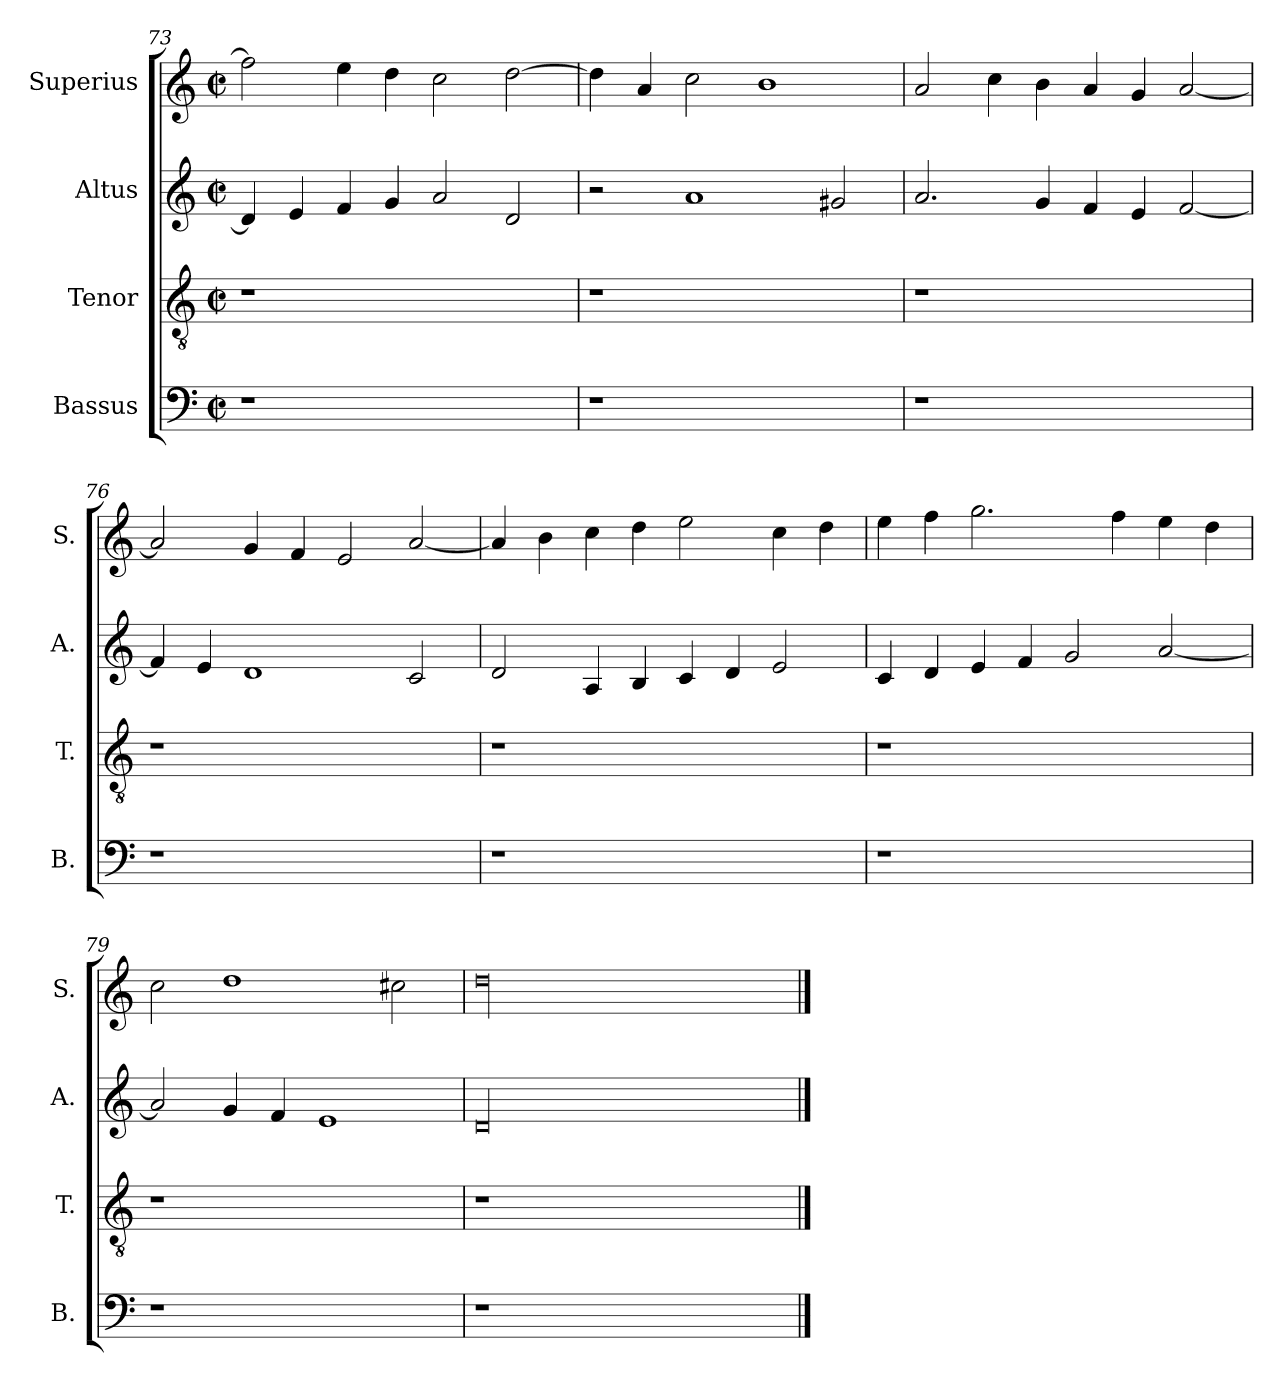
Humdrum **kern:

**kern	**kern	**kern	**kern
*part4	*part3	*part2	*part1
*staff4	*staff3	*staff2	*staff1
*I"Bassus	*I"Tenor	*I"Altus	*I"Superius
*I'B.	*I'T.	*I'A.	*I'S.
!!LO:PB:g=z
*clefF4	*clefGv2	*clefG2	*clefG2
*	*ITrd7c12	*	*
*k[]	*k[]	*k[]	*k[]
*C:	*C:	*C:	*C:
*M2/2	*M2/2	*M2/2	*M2/2
*met(c|)	*met(c|)	*met(c|)	*met(c|)
=73	=73	=73	=73
!LO:N:vis=1	!LO:N:vis=1	!	!
1r	1r	4di/]	2ffi\]
.	.	4ei/	.
.	.	4fi/	4eei\
.	.	4gi/	4ddi\
1ryy	1ryy	2ai/	2cci\
.	.	2di/	[>2ddi\
=74	=74	=74	=74
!LO:N:vis=1	!LO:N:vis=1	!	!
1r	1r	2r	4ddi\]
.	.	.	4ai/
.	.	1ai	2cci\
1ryy	1ryy	.	1bi
.	.	2g#Xi/	.
=75	=75	=75	=75
!LO:N:vis=1	!LO:N:vis=1	!	!
1r	1r	2.ai/	2ai/
.	.	.	4cci\
.	.	4gi/	4bi\
1ryy	1ryy	4fi/	4ai/
.	.	4ei/	4gi/
.	.	[<2fi/	[<2ai/
=76	=76	=76	=76
!LO:N:vis=1	!LO:N:vis=1	!	!
1r	1r	4fi/]	2ai/]
.	.	4ei/	.
.	.	1di	4gi/
.	.	.	4fi/
1ryy	1ryy	.	2ei/
.	.	2ci/	[<2ai/
!!LO:LB:g=z
=77	=77	=77	=77
!LO:N:vis=1	!LO:N:vis=1	!	!
1r	1r	2di/	4ai/]
.	.	.	4bi\
.	.	4Ai/	4cci\
.	.	4Bi/	4ddi\
1ryy	1ryy	4ci/	2eei\
.	.	4di/	.
.	.	2ei/	4cci\
.	.	.	4ddi\
=78	=78	=78	=78
!LO:N:vis=1	!LO:N:vis=1	!	!
1r	1r	4ci/	4eei\
.	.	4di/	4ffi\
.	.	4ei/	2.ggi\
.	.	4fi/	.
1ryy	1ryy	2gi/	.
.	.	.	4ffi\
.	.	[<2ai/	4eei\
.	.	.	4ddi\
=79	=79	=79	=79
!LO:N:vis=1	!LO:N:vis=1	!	!
1r	1r	2ai/]	2cci\
.	.	4gi/	1ddi
.	.	4fi/	.
1ryy	1ryy	1ei	.
.	.	.	2cc#Xi\
=80	=80	=80	=80
!LO:N:vis=1	!LO:N:vis=1	!	!
1r	1r	00di	00ddi
0.ryy	0.ryy	.	.
==	==	==	==
*-	*-	*-	*-
